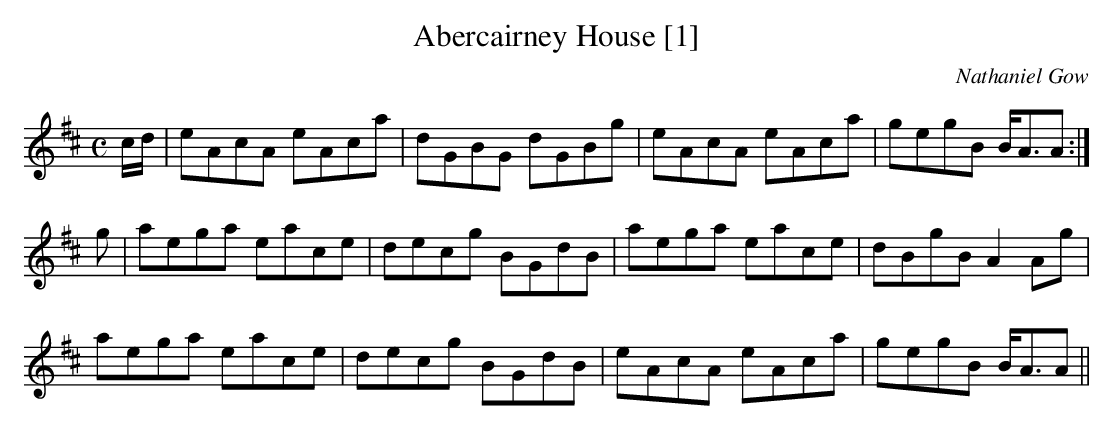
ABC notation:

X:1
T:Abercairney House [1]
M:C
L:1/8
C:Nathaniel Gow
K:Amix
c/d/|eAcA eAca|dGBG dGBg|eAcA eAca|gegB B<AA:|
g|aega eace|decg BGdB|aega eace|dBgB A2Ag|
aega eace|decg BGdB|eAcA eAca|gegB B<AA||
